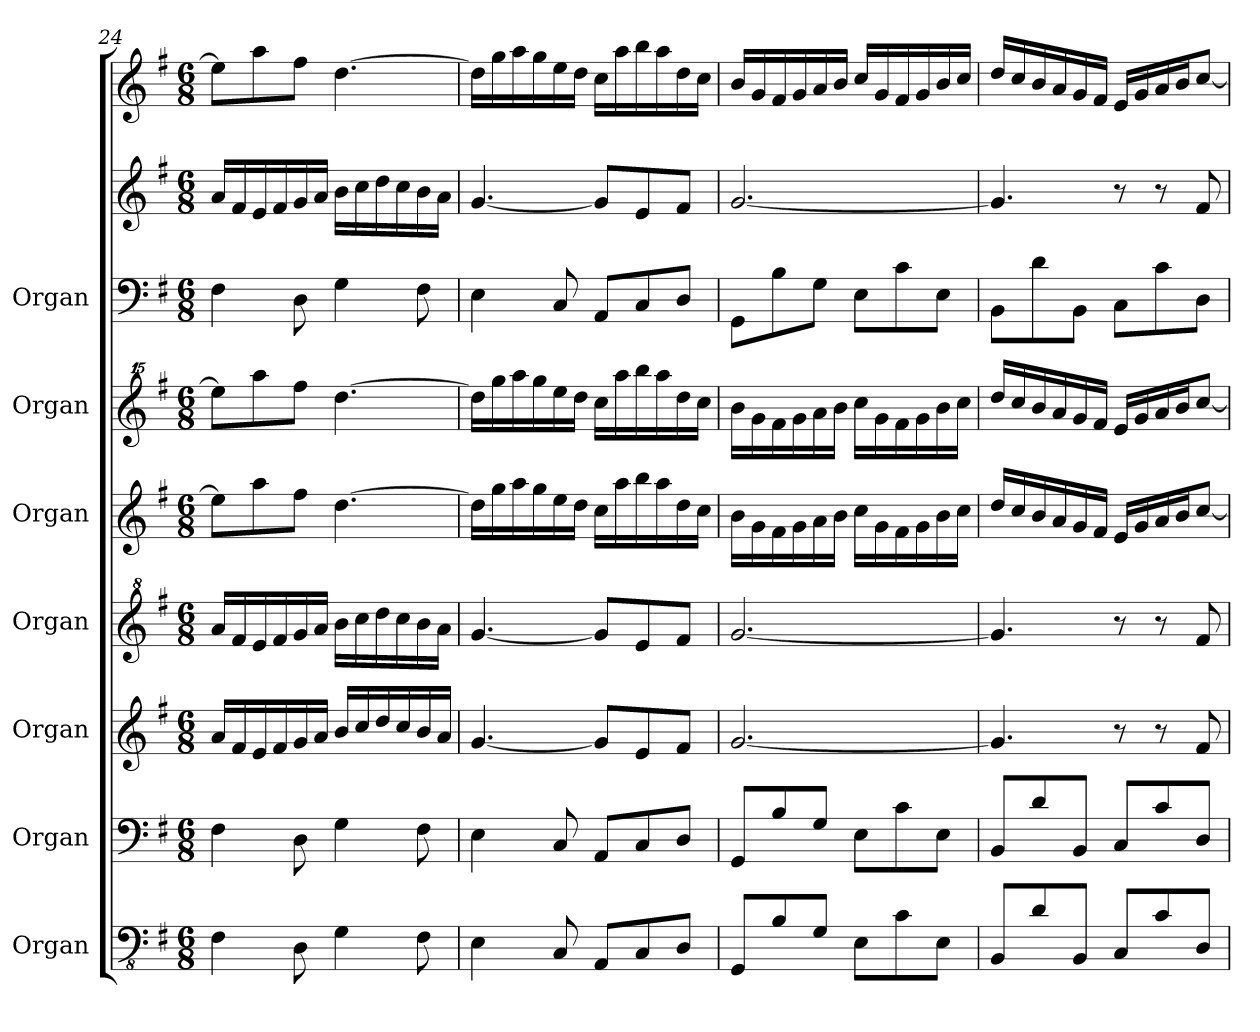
**kern	**kern	**kern	**kern	**kern	**kern	**kern	**kern	**kern
*part7	*part6	*part5	*part4	*part3	*part2	*part1	*part1	*part1
*staff9	*staff8	*staff7	*staff6	*staff5	*staff4	*staff3	*staff2	*staff1
*I"Organ	*I"Organ	*I"Organ	*I"Organ	*I"Organ	*I"Organ	*I"Organ	*	*
*I'Org.	*I'Org.	*I'Org.	*I'Org.	*I'Org.	*I'Org.	*	*	*
*clefFv4	*clefF4	*clefG2	*clefG^2	*clefG2	*clefG^^2	*clefF4	*clefG2	*clefG2
*k[f#]	*k[f#]	*k[f#]	*k[f#]	*k[f#]	*k[f#]	*k[f#]	*k[f#]	*k[f#]
*M6/8	*M6/8	*M6/8	*M6/8	*M6/8	*M6/8	*M6/8	*M6/8	*M6/8
=24	=24	=24	=24	=24	=24	=24	=24	=24
4FF#\	4F#\	16a/LL	16aa/LL	8ee\L]	8eeee\L]	4F#\	16a/LL	8ee\L]
.	.	16f#/	16ff#/	.	.	.	16f#/	.
.	.	16e/	16ee/	8aa\	8aaaa\	.	16e/	8aa\
.	.	16f#/	16ff#/	.	.	.	16f#/	.
8DD\	8D\	16g/	16gg/	8ff#\J	8ffff#\J	8D\	16g/	8ff#\J
.	.	16a/JJ	16aa/JJ	.	.	.	16a/JJ	.
4GG\	4G\	16b/LL	16bb\LL	[4.dd\	[4.dddd\	4G\	16b\LL	[4.dd\
.	.	16cc/	16ccc\	.	.	.	16cc\	.
.	.	16dd/	16ddd\	.	.	.	16dd\	.
.	.	16cc/	16ccc\	.	.	.	16cc\	.
8FF#\	8F#\	16b/	16bb\	.	.	8F#\	16b\	.
.	.	16a/JJ	16aa\JJ	.	.	.	16a\JJ	.
=25	=25	=25	=25	=25	=25	=25	=25	=25
4EE\	4E\	[4.g/	[4.gg/	16dd\LL]	16dddd\LL]	4E\	[4.g/	16dd\LL]
.	.	.	.	16gg\	16gggg\	.	.	16gg\
.	.	.	.	16aa\	16aaaa\	.	.	16aa\
.	.	.	.	16gg\	16gggg\	.	.	16gg\
8CC/	8C/	.	.	16ee\	16eeee\	8C/	.	16ee\
.	.	.	.	16dd\JJ	16dddd\JJ	.	.	16dd\JJ
8AAA/L	8AA/L	8g/L]	8gg/L]	16cc\LL	16cccc\LL	8AA/L	8g/L]	16cc\LL
.	.	.	.	16aa\	16aaaa\	.	.	16aa\
8CC/	8C/	8e/	8ee/	16bb\	16bbbb\	8C/	8e/	16bb\
.	.	.	.	16aa\	16aaaa\	.	.	16aa\
8DD/J	8D/J	8f#/J	8ff#/J	16dd\	16dddd\	8D/J	8f#/J	16dd\
.	.	.	.	16cc\JJ	16cccc\JJ	.	.	16cc\JJ
!!LO:LB:g=z
=26	=26	=26	=26	=26	=26	=26	=26	=26
8GGG/L	8GG/L	[2.g/	[2.gg/	16b\LL	16bbb\LL	8GG\L	[2.g/	16b/LL
.	.	.	.	16g\	16ggg\	.	.	16g/
8BB/	8B/	.	.	16f#\	16fff#\	8B\	.	16f#/
.	.	.	.	16g\	16ggg\	.	.	16g/
8GG/J	8G/J	.	.	16a\	16aaa\	8G\J	.	16a/
.	.	.	.	16b\JJ	16bbb\JJ	.	.	16b/JJ
8EE\L	8E\L	.	.	16cc\LL	16cccc\LL	8E\L	.	16cc/LL
.	.	.	.	16g\	16ggg\	.	.	16g/
8C\	8c\	.	.	16f#\	16fff#\	8c\	.	16f#/
.	.	.	.	16g\	16ggg\	.	.	16g/
8EE\J	8E\J	.	.	16b\	16bbb\	8E\J	.	16b/
.	.	.	.	16cc\JJ	16cccc\JJ	.	.	16cc/JJ
=27	=27	=27	=27	=27	=27	=27	=27	=27
8BBB/L	8BB/L	4.g/]	4.gg/]	16dd/LL	16dddd/LL	8BB\L	4.g/]	16dd/LL
.	.	.	.	16cc/	16cccc/	.	.	16cc/
8D/	8d/	.	.	16b/	16bbb/	8d\	.	16b/
.	.	.	.	16a/	16aaa/	.	.	16a/
8BBB/J	8BB/J	.	.	16g/	16ggg/	8BB\J	.	16g/
.	.	.	.	16f#/JJ	16fff#/JJ	.	.	16f#/JJ
8CC/L	8C/L	8r	8r	16e/LL	16eee/LL	8C\L	8r	16e/LL
.	.	.	.	16g/	16ggg/	.	.	16g/
8C/	8c/	8r	8r	16a/	16aaa/	8c\	8r	16a/
.	.	.	.	16b/J	16bbb/J	.	.	16b/J
8DD/J	8D/J	8f#/	8ff#/	[8cc/J	[8cccc/J	8D\J	8f#/	[8cc/J
=	=	=	=	=	=	=	=	=
*-	*-	*-	*-	*-	*-	*-	*-	*-
